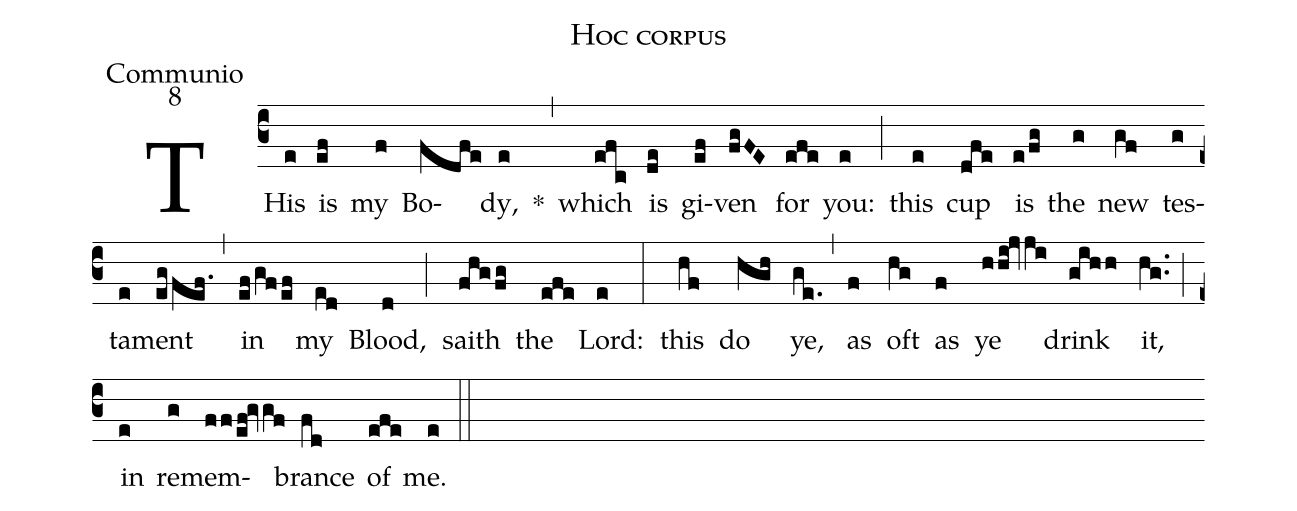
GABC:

name:Hoc corpus;
office-part:Communio;
mode:8;
%%
(c3) THis(e) is(ef) my(f) Bo(fdfe)dy,(e) *(,) which(efc) is(de) gi(ef)ven(fgFE) for(efe) you:(e) (;) this(e) cup(dfe) is(e/fg) the(g) new(gf) tes(g)ta(e)ment(eg/fef.1) (,) in(ef/gf/ef) my(ed) Blood,(d) (;) saith(fhg/fg) the(efe) Lord:(e) (:) this(hf) do(hgh) ye,(ge.) (,) as(f) oft(hg) as(f) ye(hhi!jvji) drink(gihh) it,(hg..) (;) in(e) re(g)mem(ff/ef!gvgf)brance(fd) of(efe) me.(e) (::)
